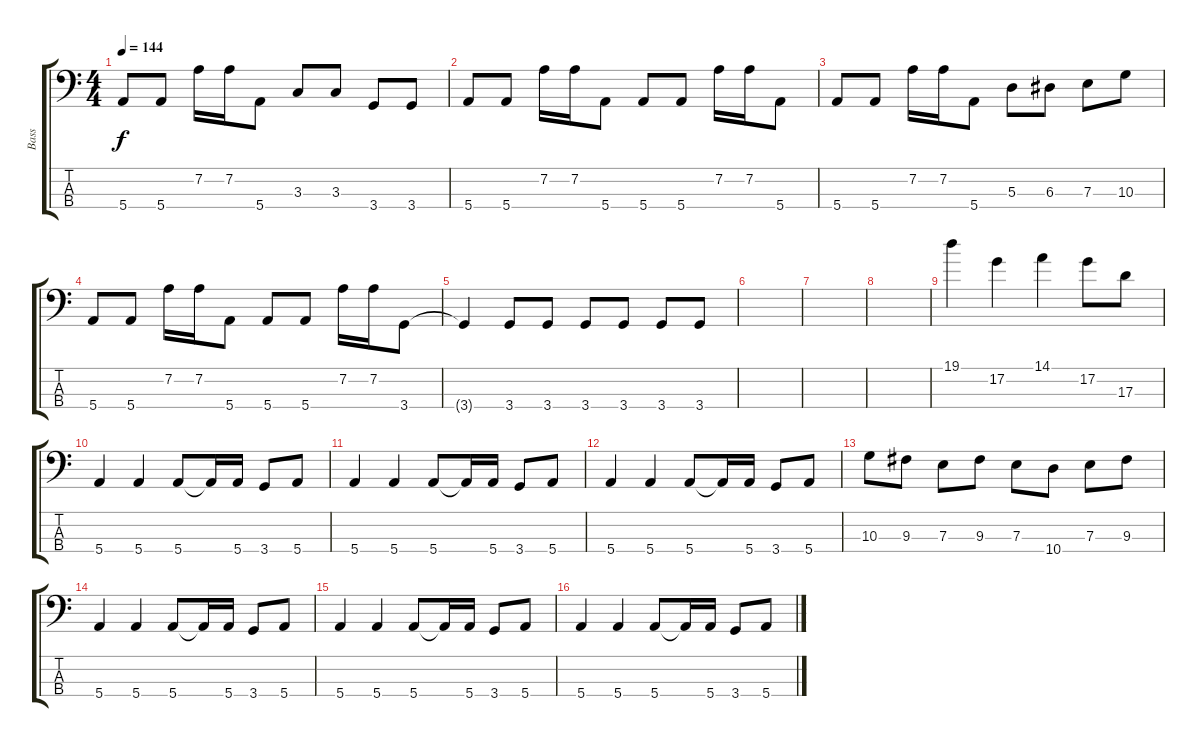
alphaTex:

\track ("Bass" "Bass") {instrument electricbasspick}
\staff {score tabs}
\tuning (G2 D2 A1 E1) {hide}
\ts (4 4)
\tempo 144
\clef f4
\ks c
5.4.8{dy f} 5.4.8 7.2.16 7.2.16 5.4.8 3.3.8 3.3.8 3.4.8 3.4.8 |
5.4.8 5.4.8 7.2.16 7.2.16 5.4.8 5.4.8 5.4.8 7.2.16 7.2.16 5.4.8 |
5.4.8 5.4.8 7.2.16 7.2.16 5.4.8 5.3.8 6.3.8 7.3.8 10.3.8 |
5.4.8 5.4.8 7.2.16 7.2.16 5.4.8 5.4.8 5.4.8 7.2.16 7.2.16 3.4.8 |
3.4{t}.4 3.4.8 3.4.8 3.4.8 3.4.8 3.4.8 3.4.8 |
|
|
|
19.1.4 17.2.4 14.1.4 17.2.8 17.3.8 |
5.4.4 5.4.4 5.4.8 5.4{t}.16 5.4.16 3.4.8 5.4.8 |
5.4.4 5.4.4 5.4.8 5.4{t}.16 5.4.16 3.4.8 5.4.8 |
5.4.4 5.4.4 5.4.8 5.4{t}.16 5.4.16 3.4.8 5.4.8 |
10.3.8 9.3.8 7.3.8 9.3.8 7.3.8 10.4.8 7.3.8 9.3.8 |
5.4.4 5.4.4 5.4.8 5.4{t}.16 5.4.16 3.4.8 5.4.8 |
5.4.4 5.4.4 5.4.8 5.4{t}.16 5.4.16 3.4.8 5.4.8 |
5.4.4 5.4.4 5.4.8 5.4{t}.16 5.4.16 3.4.8 5.4.8
